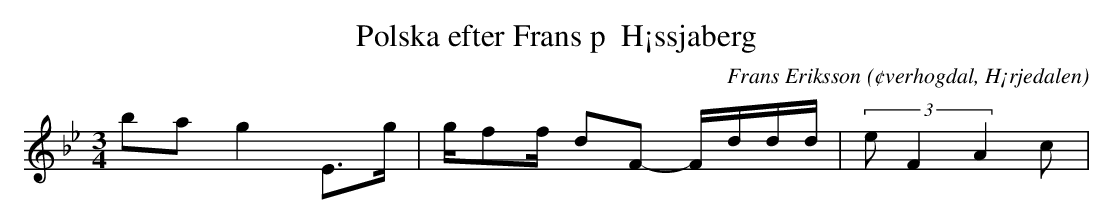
X:1
T:Polska efter Frans p  H¡ssjaberg
O:¢verhogdal, H¡rjedalen
M:3/4
C:Frans Eriksson
K:Bb
ba g2 E>g |g/ff/- dF- F/d/d/d/|(3eF2A2 c|
